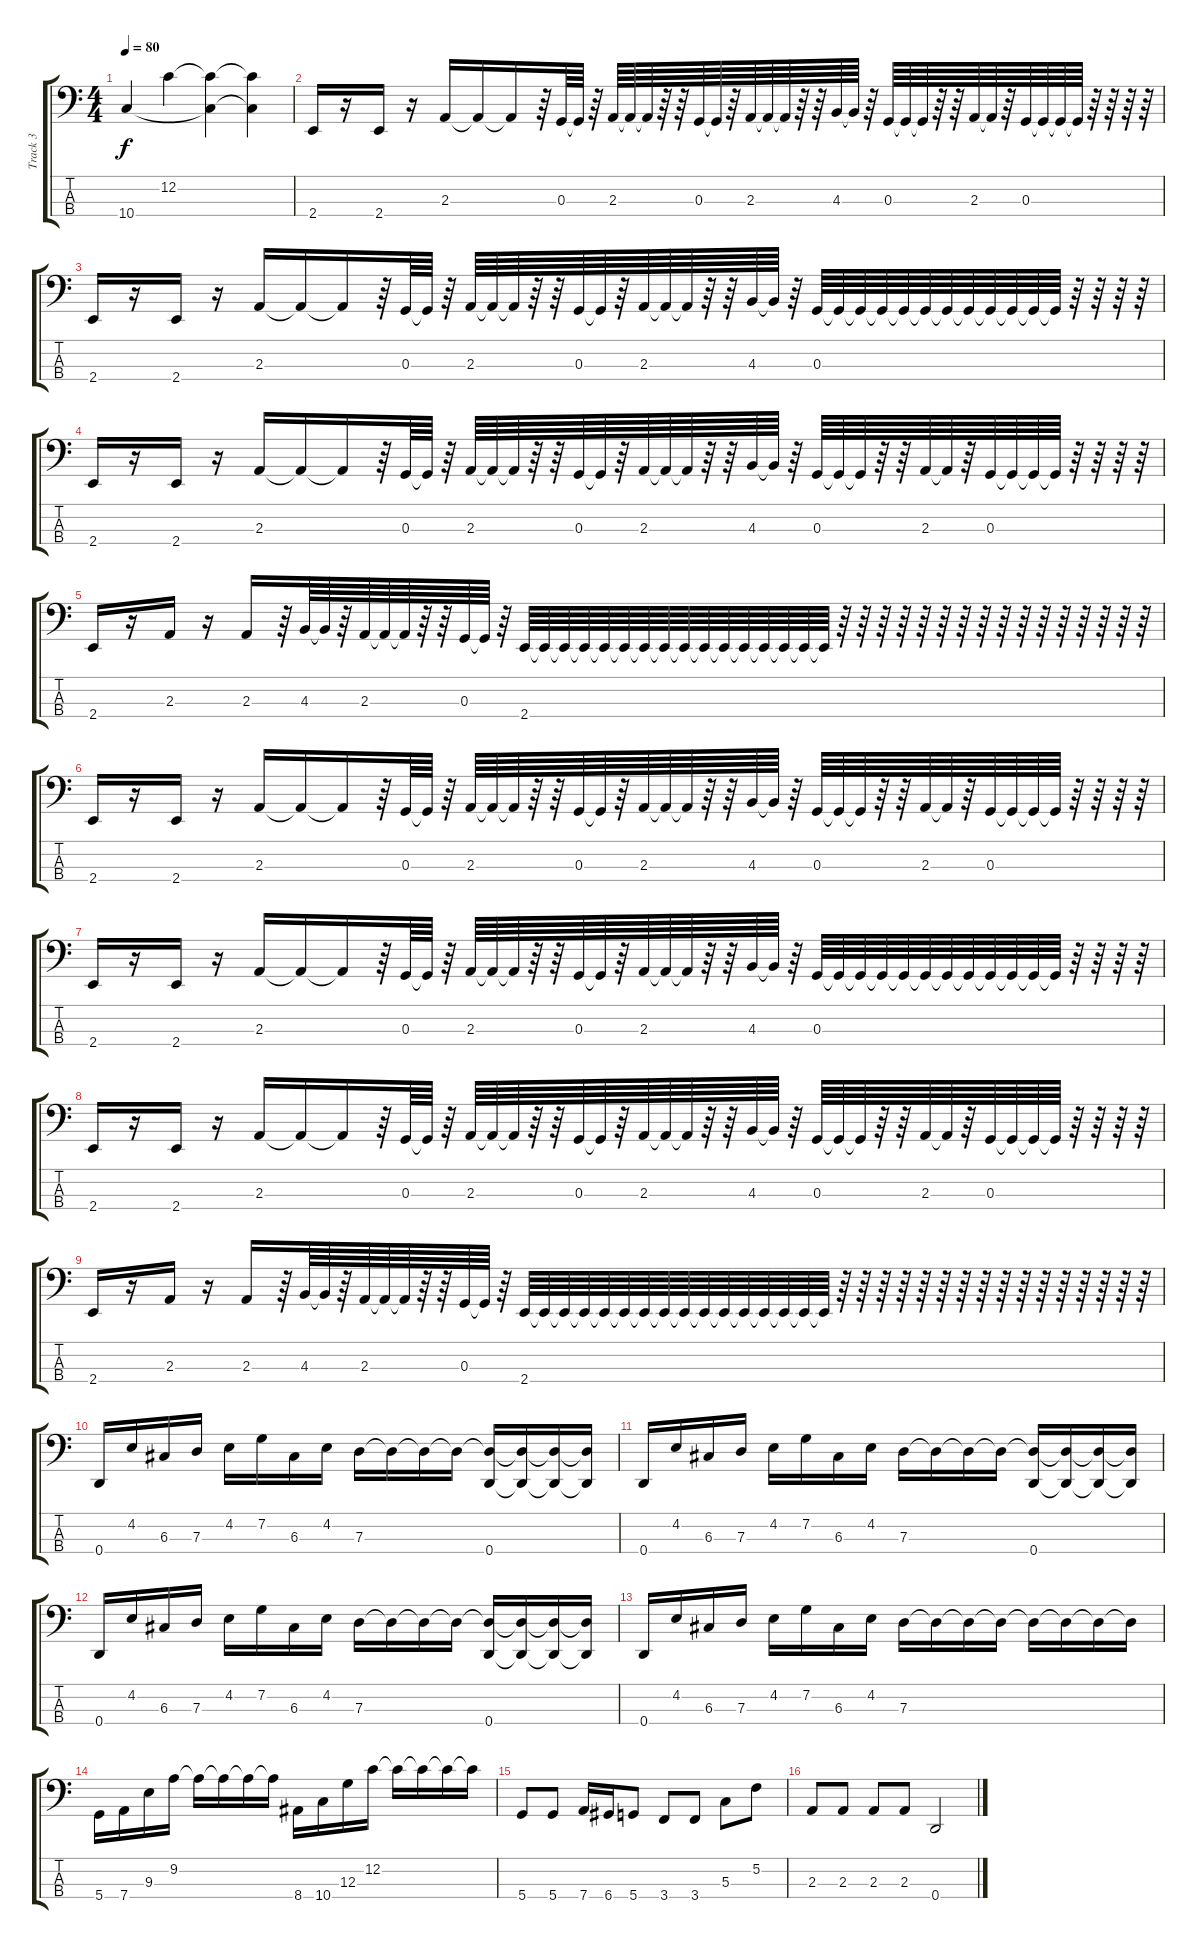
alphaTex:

\track ("Track 3" "Track 3") {instrument electricbassfinger}
\staff {score tabs}
\tuning (F2 C2 G1 D1) {hide}
\ts (4 4)
\tempo 80
\clef f4
\ks c
10.4.4{dy f} 12.2.4 (12.2{t} 10.4{t}).4 (12.2{t} 10.4{t}).4 |
2.4.16 r.16 2.4.16 r.16 2.3.16 2.3{t}.16 2.3{t}.16 r.64 0.3.64 0.3{t}.64 r.64 2.3.64 2.3{t}.64 2.3{t}.64 r.64 r.64 0.3.64 0.3{t}.64 r.64 2.3.64 2.3{t}.64 2.3{t}.64 r.64 r.64 4.3.64 4.3{t}.64 r.64 0.3.64 0.3{t}.64 0.3{t}.64 r.64 r.64 2.3.64 2.3{t}.64 r.64 0.3.64 0.3{t}.64 0.3{t}.64 0.3{t}.64 r.64 r.64 r.64 r.64 |
2.4.16 r.16 2.4.16 r.16 2.3.16 2.3{t}.16 2.3{t}.16 r.64 0.3.64 0.3{t}.64 r.64 2.3.64 2.3{t}.64 2.3{t}.64 r.64 r.64 0.3.64 0.3{t}.64 r.64 2.3.64 2.3{t}.64 2.3{t}.64 r.64 r.64 4.3.64 4.3{t}.64 r.64 0.3.64 0.3{t}.64 0.3{t}.64 0.3{t}.64 0.3{t}.64 0.3{t}.64 0.3{t}.64 0.3{t}.64 0.3{t}.64 0.3{t}.64 0.3{t}.64 0.3{t}.64 r.64 r.64 r.64 r.64 |
2.4.16 r.16 2.4.16 r.16 2.3.16 2.3{t}.16 2.3{t}.16 r.64 0.3.64 0.3{t}.64 r.64 2.3.64 2.3{t}.64 2.3{t}.64 r.64 r.64 0.3.64 0.3{t}.64 r.64 2.3.64 2.3{t}.64 2.3{t}.64 r.64 r.64 4.3.64 4.3{t}.64 r.64 0.3.64 0.3{t}.64 0.3{t}.64 r.64 r.64 2.3.64 2.3{t}.64 r.64 0.3.64 0.3{t}.64 0.3{t}.64 0.3{t}.64 r.64 r.64 r.64 r.64 |
2.4.16 r.16 2.3.16 r.16 2.3.16 r.64 4.3.64 4.3{t}.64 r.64 2.3.64 2.3{t}.64 2.3{t}.64 r.64 r.64 0.3.64 0.3{t}.64 r.64 2.4.64 2.4{t}.64 2.4{t}.64 2.4{t}.64 2.4{t}.64 2.4{t}.64 2.4{t}.64 2.4{t}.64 2.4{t}.64 2.4{t}.64 2.4{t}.64 2.4{t}.64 2.4{t}.64 2.4{t}.64 2.4{t}.64 2.4{t}.64 r.64 r.64 r.64 r.64 r.64 r.64 r.64 r.64 r.64 r.64 r.64 r.64 r.64 r.64 r.64 r.64 |
2.4.16 r.16 2.4.16 r.16 2.3.16 2.3{t}.16 2.3{t}.16 r.64 0.3.64 0.3{t}.64 r.64 2.3.64 2.3{t}.64 2.3{t}.64 r.64 r.64 0.3.64 0.3{t}.64 r.64 2.3.64 2.3{t}.64 2.3{t}.64 r.64 r.64 4.3.64 4.3{t}.64 r.64 0.3.64 0.3{t}.64 0.3{t}.64 r.64 r.64 2.3.64 2.3{t}.64 r.64 0.3.64 0.3{t}.64 0.3{t}.64 0.3{t}.64 r.64 r.64 r.64 r.64 |
2.4.16 r.16 2.4.16 r.16 2.3.16 2.3{t}.16 2.3{t}.16 r.64 0.3.64 0.3{t}.64 r.64 2.3.64 2.3{t}.64 2.3{t}.64 r.64 r.64 0.3.64 0.3{t}.64 r.64 2.3.64 2.3{t}.64 2.3{t}.64 r.64 r.64 4.3.64 4.3{t}.64 r.64 0.3.64 0.3{t}.64 0.3{t}.64 0.3{t}.64 0.3{t}.64 0.3{t}.64 0.3{t}.64 0.3{t}.64 0.3{t}.64 0.3{t}.64 0.3{t}.64 0.3{t}.64 r.64 r.64 r.64 r.64 |
2.4.16 r.16 2.4.16 r.16 2.3.16 2.3{t}.16 2.3{t}.16 r.64 0.3.64 0.3{t}.64 r.64 2.3.64 2.3{t}.64 2.3{t}.64 r.64 r.64 0.3.64 0.3{t}.64 r.64 2.3.64 2.3{t}.64 2.3{t}.64 r.64 r.64 4.3.64 4.3{t}.64 r.64 0.3.64 0.3{t}.64 0.3{t}.64 r.64 r.64 2.3.64 2.3{t}.64 r.64 0.3.64 0.3{t}.64 0.3{t}.64 0.3{t}.64 r.64 r.64 r.64 r.64 |
2.4.16 r.16 2.3.16 r.16 2.3.16 r.64 4.3.64 4.3{t}.64 r.64 2.3.64 2.3{t}.64 2.3{t}.64 r.64 r.64 0.3.64 0.3{t}.64 r.64 2.4.64 2.4{t}.64 2.4{t}.64 2.4{t}.64 2.4{t}.64 2.4{t}.64 2.4{t}.64 2.4{t}.64 2.4{t}.64 2.4{t}.64 2.4{t}.64 2.4{t}.64 2.4{t}.64 2.4{t}.64 2.4{t}.64 2.4{t}.64 r.64 r.64 r.64 r.64 r.64 r.64 r.64 r.64 r.64 r.64 r.64 r.64 r.64 r.64 r.64 r.64 |
0.4.16 4.2.16 6.3.16 7.3.16 4.2.16 7.2.16 6.3.16 4.2.16 7.3.16 7.3{t}.16 7.3{t}.16 7.3{t}.16 (7.3{t} 0.4).16 (7.3{t} 0.4{t}).16 (7.3{t} 0.4{t}).16 (7.3{t} 0.4{t}).16 |
0.4.16 4.2.16 6.3.16 7.3.16 4.2.16 7.2.16 6.3.16 4.2.16 7.3.16 7.3{t}.16 7.3{t}.16 7.3{t}.16 (7.3{t} 0.4).16 (7.3{t} 0.4{t}).16 (7.3{t} 0.4{t}).16 (7.3{t} 0.4{t}).16 |
0.4.16 4.2.16 6.3.16 7.3.16 4.2.16 7.2.16 6.3.16 4.2.16 7.3.16 7.3{t}.16 7.3{t}.16 7.3{t}.16 (7.3{t} 0.4).16 (7.3{t} 0.4{t}).16 (7.3{t} 0.4{t}).16 (7.3{t} 0.4{t}).16 |
0.4.16 4.2.16 6.3.16 7.3.16 4.2.16 7.2.16 6.3.16 4.2.16 7.3.16 7.3{t}.16 7.3{t}.16 7.3{t}.16 7.3{t}.16 7.3{t}.16 7.3{t}.16 7.3{t}.16 |
5.4.16 7.4.16 9.3.16 9.2.16 9.2{t}.16 9.2{t}.16 9.2{t}.16 9.2{t}.16 8.4.16 10.4.16 12.3.16 12.2.16 12.2{t}.16 12.2{t}.16 12.2{t}.16 12.2{t}.16 |
5.4.8 5.4.8 7.4.16 6.4.16 5.4.8 3.4.8 3.4.8 5.3.8 5.2.8 |
2.3.8 2.3.8 2.3.8 2.3.8 0.4.2
